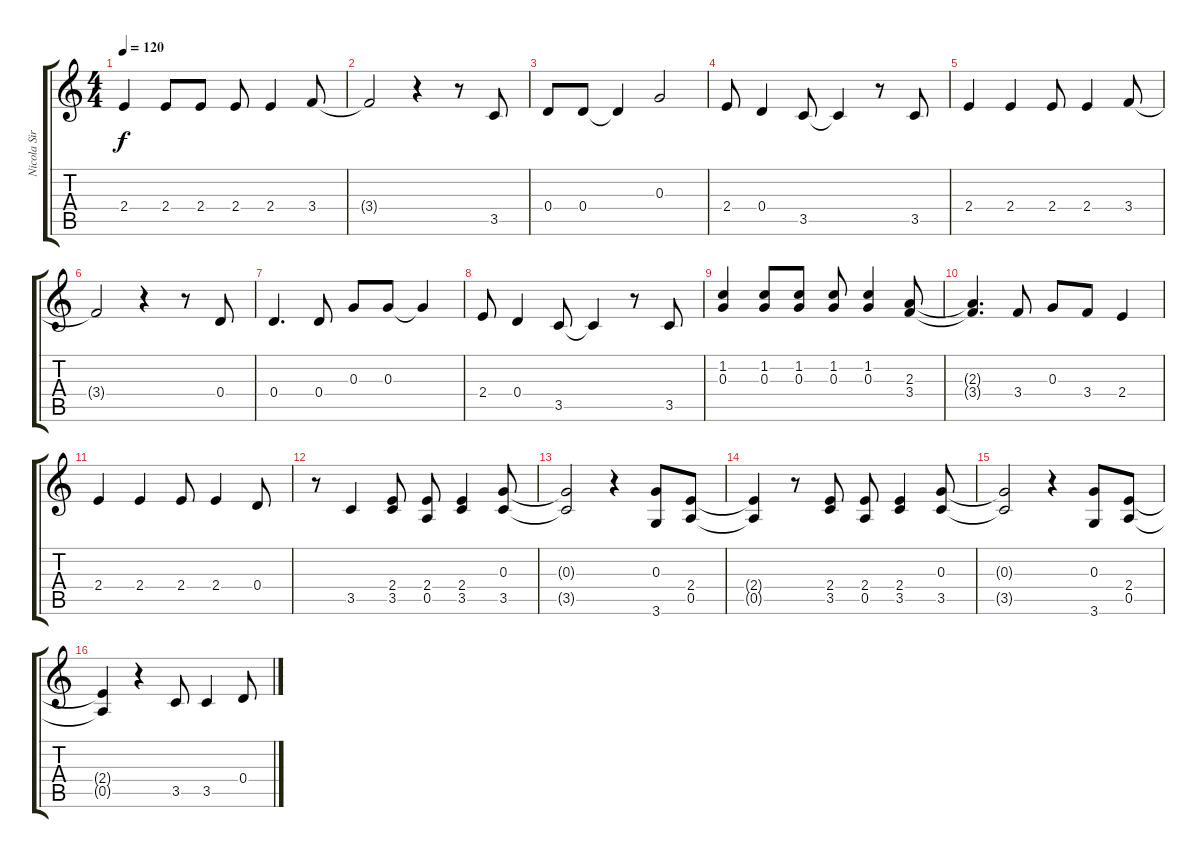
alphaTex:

\track ("Nicola Sirkis" "Nicola Sir") {instrument bassoon}
\staff {score tabs}
\tuning (E5 B4 G4 D4 A3 E3) {hide}
\ts (4 4)
\tempo 120
\clef g2
\ks c
2.4.4{dy f} 2.4.8 2.4.8 2.4.8 2.4.4 3.4.8 |
3.4{t}.2 r.4 r.8 3.5.8 |
0.4.8 0.4.8 0.4{t}.4 0.3.2 |
2.4.8 0.4.4 3.5.8 3.5{t}.4 r.8 3.5.8 |
2.4.4 2.4.4 2.4.8 2.4.4 3.4.8 |
3.4{t}.2 r.4 r.8 0.4.8 |
0.4.4{d} 0.4.8 0.3.8 0.3.8 0.3{t}.4 |
2.4.8 0.4.4 3.5.8 3.5{t}.4 r.8 3.5.8 |
(1.2 0.3).4 (1.2 0.3).8 (1.2 0.3).8 (1.2 0.3).8 (1.2 0.3).4 (2.3 3.4).8 |
(2.3{t} 3.4{t}).4{d} 3.4.8 0.3.8 3.4.8 2.4.4 |
2.4.4 2.4.4 2.4.8 2.4.4 0.4.8 |
r.8 3.5.4 (2.4 3.5).8 (2.4 0.5).8 (2.4 3.5).4 (0.3 3.5).8 |
(0.3{t} 3.5{t}).2 r.4 (0.3 3.6).8 (2.4 0.5).8 |
(2.4{t} 0.5{t}).4 r.8 (2.4 3.5).8 (2.4 0.5).8 (2.4 3.5).4 (0.3 3.5).8 |
(0.3{t} 3.5{t}).2 r.4 (0.3 3.6).8 (2.4 0.5).8 |
(2.4{t} 0.5{t}).4 r.4 3.5.8 3.5.4 0.4.8
